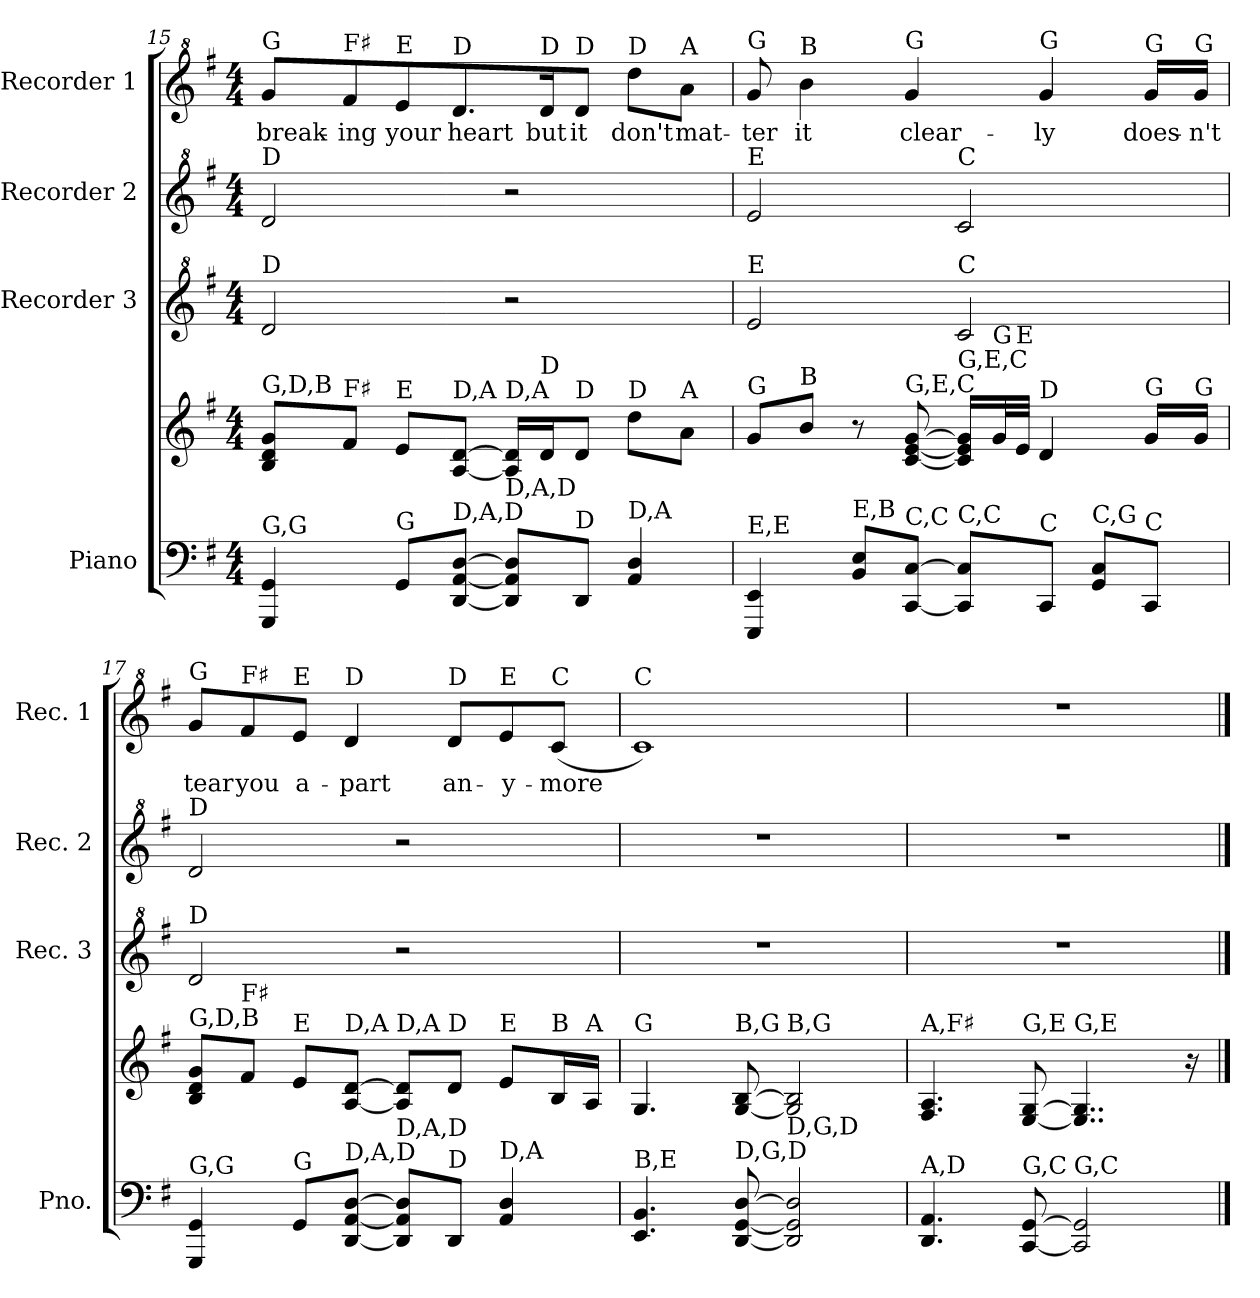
**kern	**kern	**kern	**kern	**kern	**text
*part4	*part4	*part3	*part2	*part1	*part1
*staff5	*staff4	*staff3	*staff2	*staff1	*staff1
*I"Piano	*	*I"Recorder 3	*I"Recorder 2	*I"Recorder 1	*
*I'Pno.	*	*I'Rec. 3	*I'Rec. 2	*I'Rec. 1	*
!!LO:LB:g=z
*clefF4	*clefG2	*clefG^2	*clefG^2	*clefG^2	*
*k[f#]	*k[f#]	*k[f#]	*k[f#]	*k[f#]	*
*M4/4	*M4/4	*M4/4	*M4/4	*M4/4	*
=15	=15	=15	=15	=15	=15
!	!	!	!	!LO:TX:a:t=G	!
!	!	!	!LO:TX:a:t=D	!	!
!	!	!LO:TX:a:t=D	!	!	!
!	!LO:TX:a:t=G,D,B	!	!	!	!
!LO:TX:a:t=G,G	!	!	!	!	!
4GGG!i/ 4GG!i/	8B!j/ 8d!Z/ 8g!i/L	2dd!Z/	2dd!Z/	8gg!i/L	break-
!	!	!	!	!LO:TX:a:t=F♯	!
!	!LO:TX:a:t=F♯	!	!	!	!
.	8f#!V/J	.	.	8ff#!V/	-ing
!	!	!	!	!LO:TX:a:t=E	!
!	!LO:TX:a:t=E	!	!	!	!
!LO:TX:a:t=G	!	!	!	!	!
8GG!i/L	8e!N/L	.	.	8ee!N/	your
!	!	!	!	!LO:TX:a:t=D	!
!	!LO:TX:a:t=D,A	!	!	!	!
!LO:TX:a:t=D,A,D	!	!	!	!	!
[8DD!Z/ [8AA!l/ [8D!Z/J	[8A!l/ [8d!Z/J	.	.	8.dd!Z/	heart
!	!LO:TX:a:t=D,A	!	!	!	!
!LO:TX:a:t=D,A,D	!	!	!	!	!
8DD!Z]/ 8AA!l]/ 8D!Z]/L	16A!l]/ 16d!Z]/LL	2r	2r	.	.
!	!	!	!	!LO:TX:a:t=D	!
!	!LO:TX:a:t=D	!	!	!	!
.	16d!Z/J	.	.	16dd!Z/K	but
!	!	!	!	!LO:TX:a:t=D	!
!	!LO:TX:a:t=D	!	!	!	!
!LO:TX:a:t=D	!	!	!	!	!
8DD!Z/J	8d!Z/J	.	.	8dd!Z/J	it
!	!	!	!	!LO:TX:a:t=D	!
!	!LO:TX:a:t=D	!	!	!	!
!LO:TX:a:t=D,A	!	!	!	!	!
4AA!l/ 4D!Z/	8dd!Z\L	.	.	8ddd!Z\L	don't
!	!	!	!	!LO:TX:a:t=A	!
!	!LO:TX:a:t=A	!	!	!	!
.	8a!l\J	.	.	8aa!l\J	mat-
=16	=16	=16	=16	=16	=16
!	!	!	!	!LO:TX:a:t=G	!
!	!	!	!LO:TX:a:t=E	!	!
!	!	!LO:TX:a:t=E	!	!	!
!	!LO:TX:a:t=G	!	!	!	!
!LO:TX:a:t=E,E	!	!	!	!	!
4EEE!N/ 4EE!N/	8g!i/L	2ee!N/	2ee!N/	8gg!i/	-ter
!	!	!	!	!LO:TX:a:t=B	!
!	!LO:TX:a:t=B	!	!	!	!
.	8b!j/J	.	.	4bb!j\	it
!LO:TX:a:t=E,B	!	!	!	!	!
8BB!j/ 8E!N/L	8r	.	.	.	.
!	!	!	!	!LO:TX:a:t=G	!
!	!LO:TX:a:t=G,E,C	!	!	!	!
!LO:TX:a:t=C,C	!	!	!	!	!
[8CC!+/ [8C!+/J	[8c!+/ [8e!N/ [8g!i/	.	.	4gg!i/	clear-
!	!	!	!LO:TX:a:t=C	!	!
!	!	!LO:TX:a:t=C	!	!	!
!	!LO:TX:a:t=G,E,C	!	!	!	!
!LO:TX:a:t=C,C	!	!	!	!	!
8CC!+]/ 8C!+]/L	16c!+]/ 16e!N]/ 16g!i]/LL	2cc!+/	2cc!+/	.	.
!	!LO:TX:a:t=G	!	!	!	!
.	32g!i/L	.	.	.	.
!	!LO:TX:a:t=E	!	!	!	!
.	32e!N/JJJ	.	.	.	.
!	!	!	!	!LO:TX:a:t=G	!
!	!LO:TX:a:t=D	!	!	!	!
!LO:TX:a:t=C	!	!	!	!	!
8CC!+/J	4d!Z/	.	.	4gg!i/	-ly
!LO:TX:a:t=C,G	!	!	!	!	!
8GG!i/ 8C!+/L	.	.	.	.	.
!	!	!	!	!LO:TX:a:t=G	!
!	!LO:TX:a:t=G	!	!	!	!
!LO:TX:a:t=C	!	!	!	!	!
8CC!+/J	16g!i/LL	.	.	16gg!i/LL	does-
!	!	!	!	!LO:TX:a:t=G	!
!	!LO:TX:a:t=G	!	!	!	!
.	16g!i/JJ	.	.	16gg!i/JJ	-n't
!!LO:PB:g=z
=17	=17	=17	=17	=17	=17
!	!	!	!	!LO:TX:a:t=G	!
!	!	!	!LO:TX:a:t=D	!	!
!	!	!LO:TX:a:t=D	!	!	!
!	!LO:TX:a:t=G,D,B	!	!	!	!
!LO:TX:a:t=G,G	!	!	!	!	!
4GGG!i/ 4GG!i/	8B!j/ 8d!Z/ 8g!i/L	2dd!Z/	2dd!Z/	8gg!i/L	tear
!	!	!	!	!LO:TX:a:t=F♯	!
!	!LO:TX:a:t=F♯	!	!	!	!
.	8f#!V/J	.	.	8ff#!V/	you
!	!	!	!	!LO:TX:a:t=E	!
!	!LO:TX:a:t=E	!	!	!	!
!LO:TX:a:t=G	!	!	!	!	!
8GG!i/L	8e!N/L	.	.	8ee!N/J	a-
!	!	!	!	!LO:TX:a:t=D	!
!	!LO:TX:a:t=D,A	!	!	!	!
!LO:TX:a:t=D,A,D	!	!	!	!	!
[8DD!Z/ [8AA!l/ [8D!Z/J	[8A!l/ [8d!Z/J	.	.	4dd!Z/	-part
!	!LO:TX:a:t=D,A	!	!	!	!
!LO:TX:a:t=D,A,D	!	!	!	!	!
8DD!Z]/ 8AA!l]/ 8D!Z]/L	8A!l]/ 8d!Z]/L	2r	2r	.	.
!	!	!	!	!LO:TX:a:t=D	!
!	!LO:TX:a:t=D	!	!	!	!
!LO:TX:a:t=D	!	!	!	!	!
8DD!Z/J	8d!Z/J	.	.	8dd!Z/L	an-
!	!	!	!	!LO:TX:a:t=E	!
!	!LO:TX:a:t=E	!	!	!	!
!LO:TX:a:t=D,A	!	!	!	!	!
4AA!l/ 4D!Z/	8e!N/L	.	.	8ee!N/	-y-
!	!	!	!	!LO:TX:a:t=C	!
!	!LO:TX:a:t=B	!	!	!	!
.	16B!j/L	.	.	(8cc!+/J	-more
!	!LO:TX:a:t=A	!	!	!	!
.	16A!l/JJ	.	.	.	.
=18	=18	=18	=18	=18	=18
!	!	!	!	!LO:TX:a:t=C	!
!	!LO:TX:a:t=G	!	!	!	!
!LO:TX:a:t=B,E	!	!	!	!	!
4.EE!N/ 4.BB!j/	4.G!i/	1r	1r	1cc!+)	.
!	!LO:TX:a:t=B,G	!	!	!	!
!LO:TX:a:t=D,G,D	!	!	!	!	!
[8DD!Z/ [8GG!i/ [8D!Z/	[8G!i/ [8B!j/	.	.	.	.
!	!LO:TX:a:t=B,G	!	!	!	!
!LO:TX:a:t=D,G,D	!	!	!	!	!
2DD!Z/] 2GG!i/] 2D!Z/]	2G!i/] 2B!j/]	.	.	.	.
=19	=19	=19	=19	=19	=19
!	!LO:TX:a:t=A,F♯	!	!	!	!
!LO:TX:a:t=A,D	!	!	!	!	!
4.DD!Z/ 4.AA!l/	4.F#!V/ 4.A!l/	1r	1r	1r	.
!	!LO:TX:a:t=G,E	!	!	!	!
!LO:TX:a:t=G,C	!	!	!	!	!
[8CC!+/ [8GG!i/	[8E!N/ [8G!i/	.	.	.	.
!	!LO:TX:a:t=G,E	!	!	!	!
!LO:TX:a:t=G,C	!	!	!	!	!
2CC!+/] 2GG!i/]	4..E!N/] 4..G!i/]	.	.	.	.
.	16r	.	.	.	.
==	==	==	==	==	==
*-	*-	*-	*-	*-	*-
